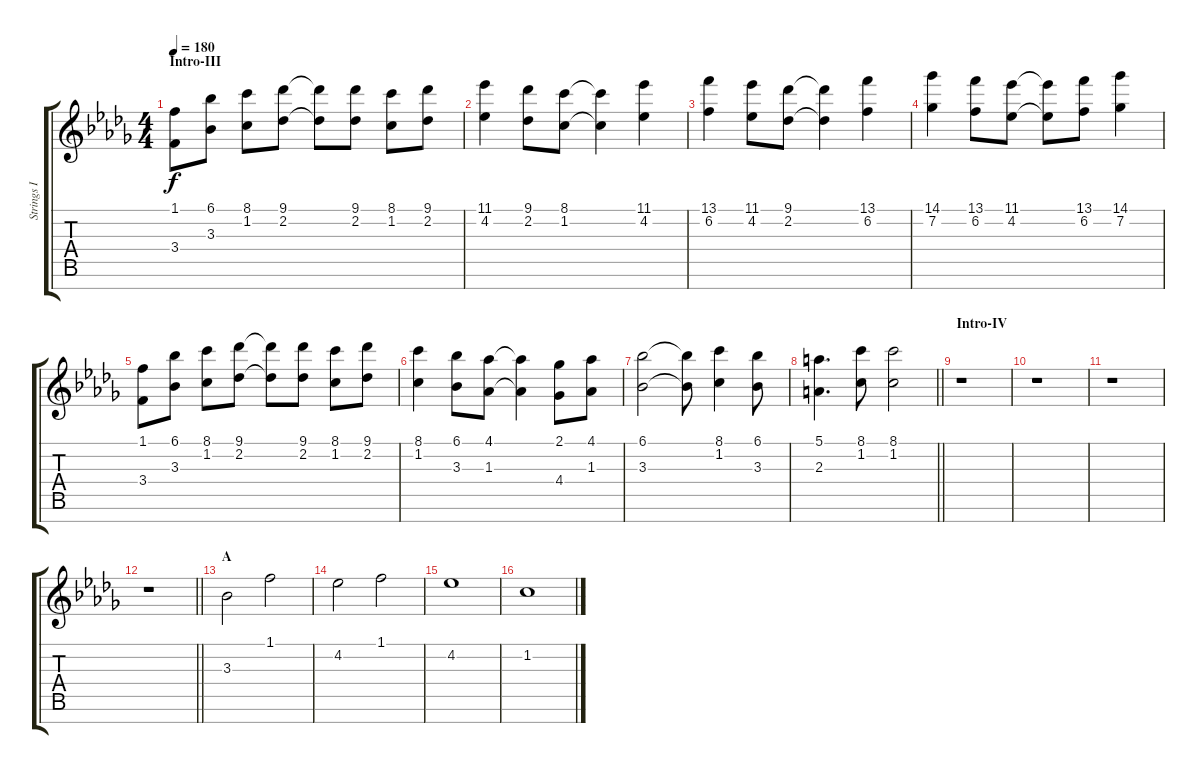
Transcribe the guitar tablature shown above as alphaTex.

\track ("Strings I" "Strings I") {instrument stringensemble1}
\staff {score tabs}
\tuning (E5 B4 G4 D4 A3 E3 B2) {hide}
\ts (4 4)
\section ("" "Intro-III")
\tempo 180
\clef g2
\ks db
(1.1 3.4).8{dy f} (6.1 3.3).8 (8.1 1.2).8 (9.1 2.2).8 (9.1{t} 2.2{t}).8 (9.1 2.2).8 (8.1 1.2).8 (9.1 2.2).8 |
(11.1 4.2).4 (9.1 2.2).8 (8.1 1.2).8 (8.1{t} 1.2{t}).4 (11.1 4.2).4 |
(13.1 6.2).4 (11.1 4.2).8 (9.1 2.2).8 (9.1{t} 2.2{t}).4 (13.1 6.2).4 |
(14.1 7.2).4 (13.1 6.2).8 (11.1 4.2).8 (11.1{t} 4.2{t}).8 (13.1 6.2).8 (14.1 7.2).4 |
(1.1 3.4).8 (6.1 3.3).8 (8.1 1.2).8 (9.1 2.2).8 (9.1{t} 2.2{t}).8 (9.1 2.2).8 (8.1 1.2).8 (9.1 2.2).8 |
(8.1 1.2).4 (6.1 3.3).8 (4.1 1.3).8 (4.1{t} 1.3{t}).4 (2.1 4.4).8 (4.1 1.3).8 |
(6.1 3.3).2 (6.1{t} 3.3{t}).8 (8.1 1.2).4 (6.1 3.3).8 |
\barLineRight lightlight
(5.1 2.3).4{d} (8.1 1.2).8 (8.1 1.2).2 |
\section ("" "Intro-IV")
r.1 |
r.1 |
r.1 |
\barLineRight lightlight
r.1 |
\section ("" "A")
3.3.2 1.1.2 |
4.2.2 1.1.2 |
4.2.1 |
1.2.1
